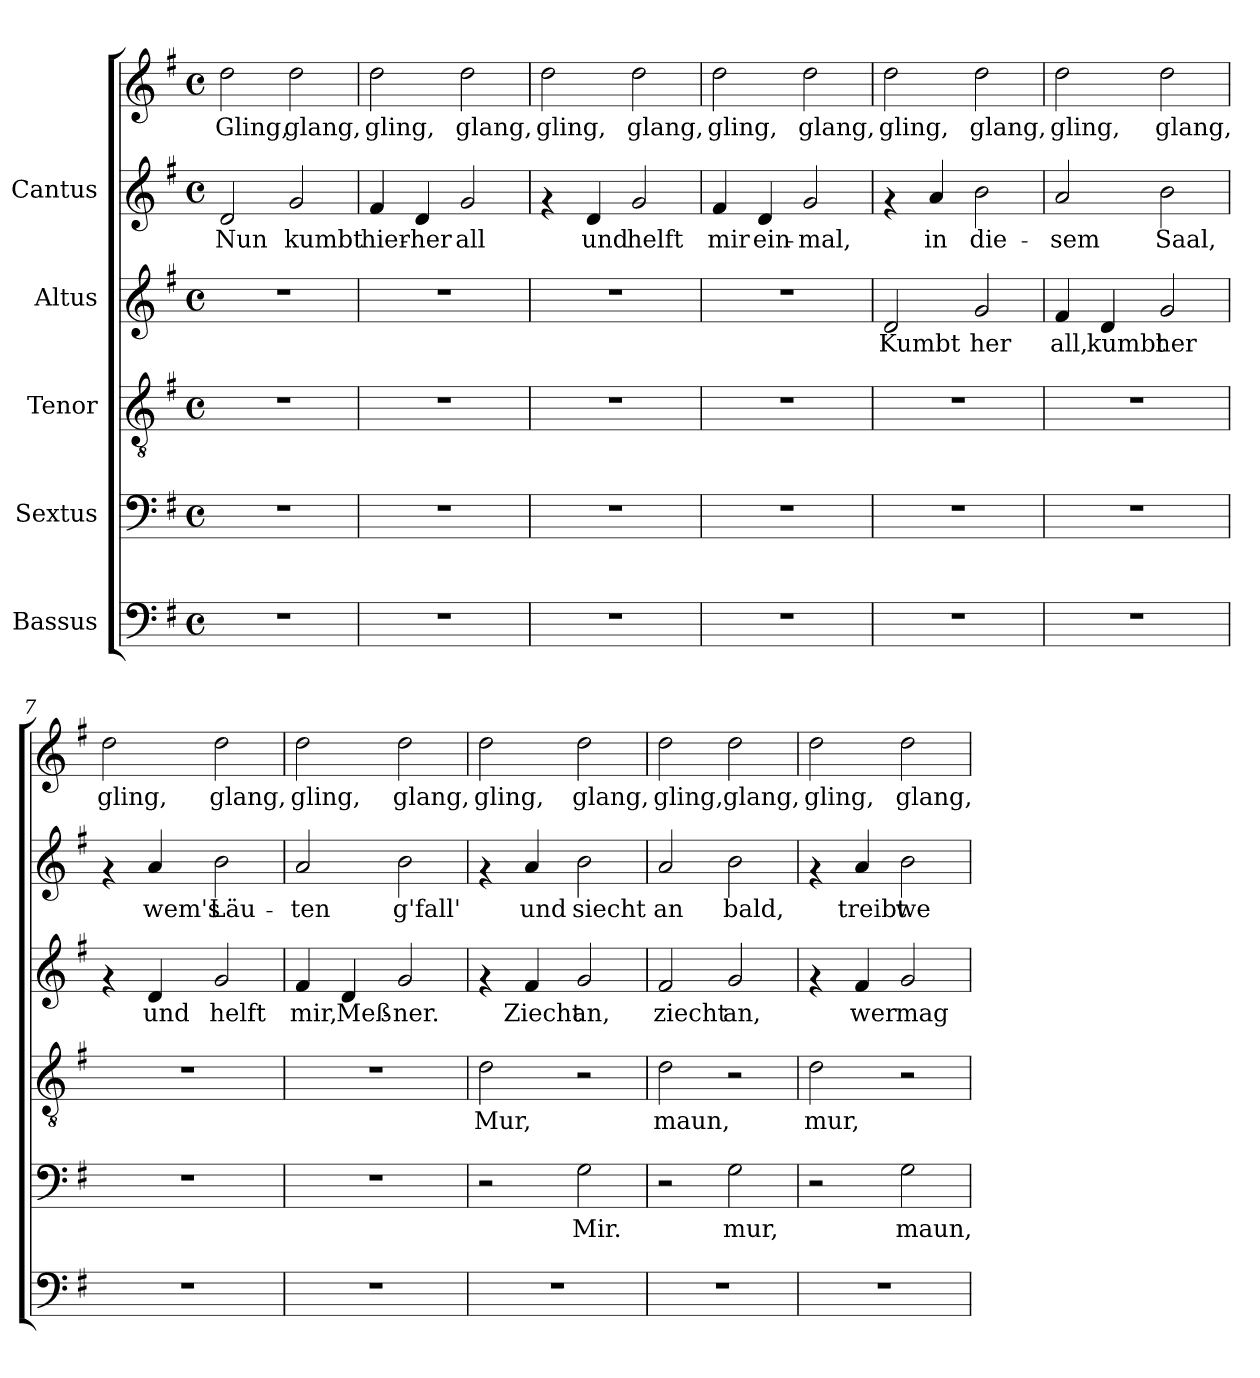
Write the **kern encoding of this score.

**kern	**kern	**text	**kern	**text	**kern	**text	**kern	**text	**kern	**text
*part5	*part4	*part4	*part3	*part3	*part2	*part2	*part1	*part1	*part1	*part1
*staff6	*staff5	*staff5	*staff4	*staff4	*staff3	*staff3	*staff2	*staff2	*staff1	*staff1
*I"Bassus	*I"Sextus	*	*I"Tenor	*	*I"Altus	*	*I"Cantus	*	*	*
!!LO:PB:g=z
*stria5	*stria5	*	*stria5	*	*stria5	*	*stria5	*	*stria5	*
*clefF4	*clefF4	*	*clefGv2	*	*clefG2	*	*clefG2	*	*clefG2	*
*k[f#]	*k[f#]	*	*k[f#]	*	*k[f#]	*	*k[f#]	*	*k[f#]	*
*G:	*G:	*	*G:	*	*G:	*	*G:	*	*G:	*
*M4/4	*M4/4	*	*M4/4	*	*M4/4	*	*M4/4	*	*M4/4	*
*met(c)	*met(c)	*	*met(c)	*	*met(c)	*	*met(c)	*	*met(c)	*
*MM300	*MM300	*	*MM300	*	*MM300	*	*MM300	*	*MM300	*
=1	=1	=1	=1	=1	=1	=1	=1	=1	=1	=1
!	!	!	!	!	!	!	!	!LO:LY:b:cj	!	!LO:LY:b:cj
1r	1r	.	1r	.	1r	.	2d/	Nun	2dd\	Gling,
!	!	!	!	!	!	!	!	!LO:LY:b:cj	!	!LO:LY:b:cj
.	.	.	.	.	.	.	2g/	kumbt	2dd\	glang,
=2	=2	=2	=2	=2	=2	=2	=2	=2	=2	=2
!	!	!	!	!	!	!	!	!LO:LY:b:cj	!	!LO:LY:b:cj
1r	1r	.	1r	.	1r	.	4f#/	hier-	2dd\	gling,
!	!	!	!	!	!	!	!	!LO:LY:b:cj	!	!
.	.	.	.	.	.	.	4d/	-her	.	.
!	!	!	!	!	!	!	!	!LO:LY:b:cj	!	!LO:LY:b:cj
.	.	.	.	.	.	.	2g/	all	2dd\	glang,
=3	=3	=3	=3	=3	=3	=3	=3	=3	=3	=3
!	!	!	!	!	!	!	!	!	!	!LO:LY:b:cj
1r	1r	.	1r	.	1r	.	4rf	.	2dd\	gling,
!	!	!	!	!	!	!	!	!LO:LY:b:cj	!	!
.	.	.	.	.	.	.	4d/	und	.	.
!	!	!	!	!	!	!	!	!LO:LY:b:cj	!	!LO:LY:b:cj
.	.	.	.	.	.	.	2g/	helft	2dd\	glang,
=4	=4	=4	=4	=4	=4	=4	=4	=4	=4	=4
!	!	!	!	!	!	!	!	!LO:LY:b:cj	!	!LO:LY:b:cj
1r	1r	.	1r	.	1r	.	4f#/	mir	2dd\	gling,
!	!	!	!	!	!	!	!	!LO:LY:b:cj	!	!
.	.	.	.	.	.	.	4d/	ein-	.	.
!	!	!	!	!	!	!	!	!LO:LY:b:cj	!	!LO:LY:b:cj
.	.	.	.	.	.	.	2g/	-mal,	2dd\	glang,
=5	=5	=5	=5	=5	=5	=5	=5	=5	=5	=5
!	!	!	!	!	!	!LO:LY:b:cj	!	!	!	!LO:LY:b:cj
1r	1r	.	1r	.	2d/	Kumbt	4rf	.	2dd\	gling,
!	!	!	!	!	!	!	!	!LO:LY:b:cj	!	!
.	.	.	.	.	.	.	4a/	in	.	.
!	!	!	!	!	!	!LO:LY:b:cj	!	!LO:LY:b:cj	!	!LO:LY:b:cj
.	.	.	.	.	2g/	her	2b\	die-	2dd\	glang,
!!LO:LB:g=z
=6	=6	=6	=6	=6	=6	=6	=6	=6	=6	=6
!	!	!	!	!	!	!LO:LY:b:cj	!	!LO:LY:b:cj	!	!LO:LY:b:cj
1r	1r	.	1r	.	4f#/	all,	2a/	sem	2dd\	-gling,
!	!	!	!	!	!	!LO:LY:b:cj	!	!	!	!
.	.	.	.	.	4d/	kumbt	.	.	.	.
!	!	!	!	!	!	!LO:LY:b:cj	!	!LO:LY:b:cj	!	!LO:LY:b:cj
.	.	.	.	.	2g/	her	2b\	Saal,	2dd\	glang,
=7	=7	=7	=7	=7	=7	=7	=7	=7	=7	=7
!	!	!	!	!	!	!	!	!	!	!LO:LY:b:cj
1r	1r	.	1r	.	4rf	.	4rf	.	2dd\	gling,
!	!	!	!	!	!	!LO:LY:b:cj	!	!LO:LY:b:cj	!	!
.	.	.	.	.	4d/	und	4a/	wem's	.	.
!	!	!	!	!	!	!LO:LY:b:cj	!	!LO:LY:b:cj	!	!LO:LY:b:cj
.	.	.	.	.	2g/	helft	2b\	Läu-	2dd\	glang,
=8	=8	=8	=8	=8	=8	=8	=8	=8	=8	=8
!	!	!	!	!	!	!LO:LY:b:cj	!	!LO:LY:b:cj	!	!LO:LY:b:cj
1r	1r	.	1r	.	4f#/	mir,	2a/	ten	2dd\	-gling,
!	!	!	!	!	!	!LO:LY:b:cj	!	!	!	!
.	.	.	.	.	4d/	Meß-	.	.	.	.
!	!	!	!	!	!	!LO:LY:b:cj	!	!LO:LY:b:cj	!	!LO:LY:b:cj
.	.	.	.	.	2g/	-ner.	2b\	g'fall'	2dd\	glang,
=9	=9	=9	=9	=9	=9	=9	=9	=9	=9	=9
!	!	!	!	!LO:LY:b:cj	!	!	!	!	!	!LO:LY:b:cj
1r	2r	.	2d\	Mur,	4rf	.	4rf	.	2dd\	gling,
!	!	!	!	!	!	!LO:LY:b:cj	!	!LO:LY:b:cj	!	!
.	.	.	.	.	4f#/	Ziecht	4a/	und	.	.
!	!	!LO:LY:b:cj	!	!	!	!LO:LY:b:cj	!	!LO:LY:b:cj	!	!LO:LY:b:cj
.	2G\	Mir.	2r	.	2g/	an,	2b\	siecht	2dd\	glang,
=10	=10	=10	=10	=10	=10	=10	=10	=10	=10	=10
!	!	!	!	!LO:LY:b:cj	!	!LO:LY:b:cj	!	!LO:LY:b:cj	!	!LO:LY:b:cj
1r	2r	.	2d\	maun,	2f#/	ziecht	2a/	an	2dd\	gling,
!	!	!LO:LY:b:cj	!	!	!	!LO:LY:b:cj	!	!LO:LY:b:cj	!	!LO:LY:b:cj
.	2G\	mur,	2r	.	2g/	an,	2b\	bald,	2dd\	glang,
=11	=11	=11	=11	=11	=11	=11	=11	=11	=11	=11
!	!	!	!	!LO:LY:b:cj	!	!	!	!	!	!LO:LY:b:cj
1r	2r	.	2d\	mur,	4rf	.	4rf	.	2dd\	gling,
!	!	!	!	!	!	!LO:LY:b:cj	!	!LO:LY:b:cj	!	!
.	.	.	.	.	4f#/	wer	4a/	treibt	.	.
!	!	!LO:LY:b:cj	!	!	!	!LO:LY:b:cj	!	!LO:LY:b:cj	!	!LO:LY:b:cj
.	2G\	maun,	2r	.	2g/	mag	2b\	we-	2dd\	glang,
=	=	=	=	=	=	=	=	=	=	=
*-	*-	*-	*-	*-	*-	*-	*-	*-	*-	*-
